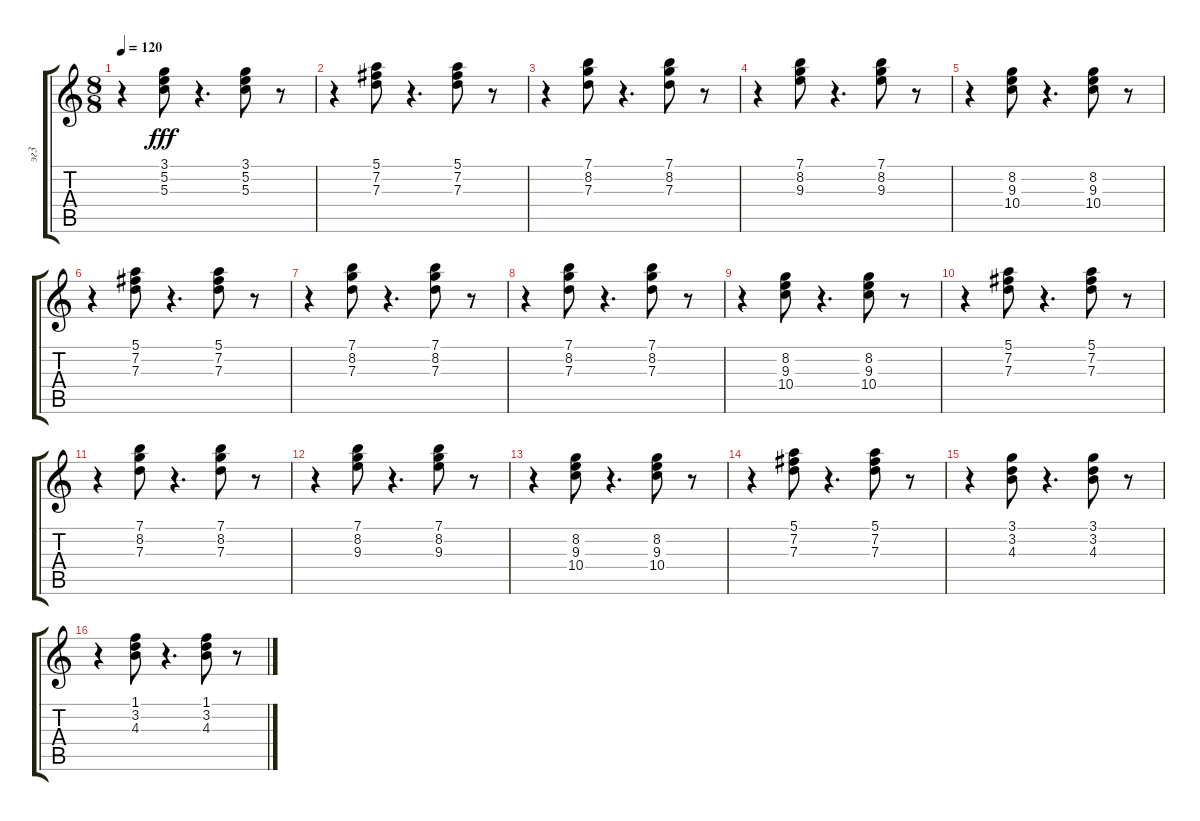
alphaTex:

\track ("эг3" "эг3") {instrument overdrivenguitar}
\staff {score tabs}
\tuning (E4 B3 G3 D3 A2 E2) {hide}
\ts (8 8)
\tempo 120
\clef g2
\ks c
r.4{dy fff} (3.1 5.2 5.3).8 r.4{d} (3.1 5.2 5.3).8 r.8 |
r.4 (5.1 7.2 7.3).8 r.4{d} (5.1 7.2 7.3).8 r.8 |
r.4 (7.1 8.2 7.3).8 r.4{d} (7.1 8.2 7.3).8 r.8 |
r.4 (7.1 8.2 9.3).8 r.4{d} (7.1 8.2 9.3).8 r.8 |
r.4 (8.2 9.3 10.4).8 r.4{d} (8.2 9.3 10.4).8 r.8 |
r.4 (5.1 7.2 7.3).8 r.4{d} (5.1 7.2 7.3).8 r.8 |
r.4 (7.1 8.2 7.3).8 r.4{d} (7.1 8.2 7.3).8 r.8 |
r.4 (7.1 8.2 7.3).8 r.4{d} (7.1 8.2 7.3).8 r.8 |
r.4 (8.2 9.3 10.4).8 r.4{d} (8.2 9.3 10.4).8 r.8 |
r.4 (5.1 7.2 7.3).8 r.4{d} (5.1 7.2 7.3).8 r.8 |
r.4 (7.1 8.2 7.3).8 r.4{d} (7.1 8.2 7.3).8 r.8 |
r.4 (7.1 8.2 9.3).8 r.4{d} (7.1 8.2 9.3).8 r.8 |
r.4 (8.2 9.3 10.4).8 r.4{d} (8.2 9.3 10.4).8 r.8 |
r.4 (5.1 7.2 7.3).8 r.4{d} (5.1 7.2 7.3).8 r.8 |
r.4 (3.1 3.2 4.3).8 r.4{d} (3.1 3.2 4.3).8 r.8 |
r.4 (1.1 3.2 4.3).8 r.4{d} (1.1 3.2 4.3).8 r.8
